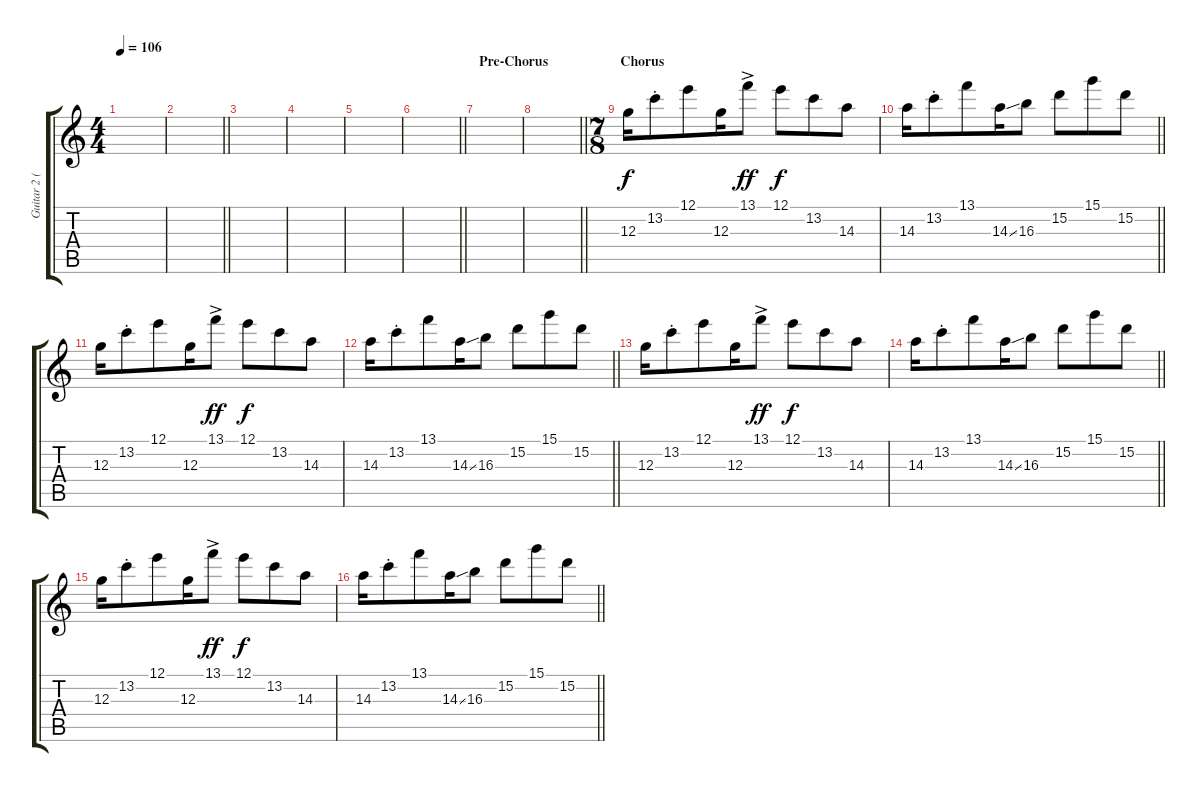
\track ("Guitar 2 (Clean)" "Guitar 2 (") {instrument electricguitarclean}
\staff {score tabs}
\tuning (E4 B3 G3 D3 A2 E2) {hide}
\ts (4 4)
\tempo 106
\clef g2
\ks c
|
\barLineRight lightlight
|
|
|
|
\barLineRight lightlight
|
\section ("" "Pre-Chorus")
|
\barLineRight lightlight
|
\ts (7 8)
\section ("" "Chorus")
12.3.16 13.2{st}.8 12.1.8 12.3.16 13.1{ac}.8{dy ff} 12.1.8{dy f} 13.2.8 14.3.8 |
\barLineRight lightlight
14.3.16 13.2{st}.8 13.1.8 14.3{ss}.16 16.3.8 15.2.8 15.1.8 15.2.8 |
12.3.16 13.2{st}.8 12.1.8 12.3.16 13.1{ac}.8{dy ff} 12.1.8{dy f} 13.2.8 14.3.8 |
\barLineRight lightlight
14.3.16 13.2{st}.8 13.1.8 14.3{ss}.16 16.3.8 15.2.8 15.1.8 15.2.8 |
12.3.16 13.2{st}.8 12.1.8 12.3.16 13.1{ac}.8{dy ff} 12.1.8{dy f} 13.2.8 14.3.8 |
\barLineRight lightlight
14.3.16 13.2{st}.8 13.1.8 14.3{ss}.16 16.3.8 15.2.8 15.1.8 15.2.8 |
12.3.16 13.2{st}.8 12.1.8 12.3.16 13.1{ac}.8{dy ff} 12.1.8{dy f} 13.2.8 14.3.8 |
\barLineRight lightlight
14.3.16 13.2{st}.8 13.1.8 14.3{ss}.16 16.3.8 15.2.8 15.1.8 15.2.8
